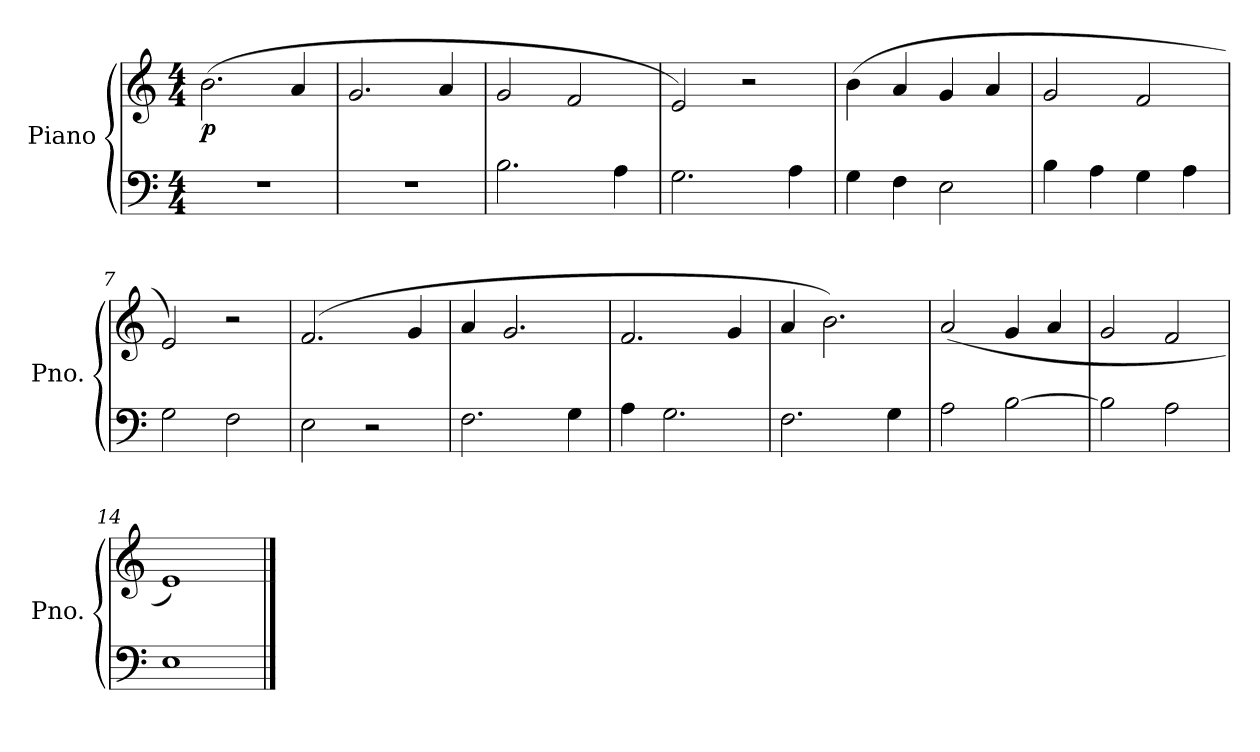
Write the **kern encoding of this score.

**kern	**kern	**dynam
*part1	*part1	*part1
*staff2	*staff1	*staff1/2
*I"Piano	*	*
*I'Pno.	*	*
*clefF4	*clefG2	*
*k[]	*k[]	*
*M4/4	*M4/4	*
*MM112	*MM112	*
=1	=1	=1
!	!	!LO:DY:b
1r	(>2.b\	p
.	4a/	.
=2	=2	=2
1r	2.g/	.
.	4a/	.
=3	=3	=3
2.B\	2g/	.
.	2f/	.
4A\	.	.
=4	=4	=4
2.G\	2e/)	.
.	2r	.
4A\	.	.
=5	=5	=5
4G\	(>4b\	.
4F\	4a/	.
2E\	4g/	.
.	4a/	.
=6	=6	=6
4B\	2g/	.
4A\	.	.
4G\	2f/	.
4A\	.	.
=7	=7	=7
2G\	2e/)	.
2F\	2r	.
=8	=8	=8
2E\	(>2.f/	.
2r	.	.
.	4g/	.
=9	=9	=9
2.F\	4a/	.
.	2.g/	.
4G\	.	.
=10	=10	=10
4A\	2.f/	.
2.G\	.	.
.	4g/	.
!!LO:LB:g=z
=11	=11	=11
2.F\	4a/	.
.	2.b\)	.
4G\	.	.
=12	=12	=12
2A\	(<2a/	.
[2B\	4g/	.
.	4a/	.
=13	=13	=13
2B\]	2g/	.
2A\	2f/	.
=14	=14	=14
1E	1e)	.
==	==	==
*-	*-	*-
